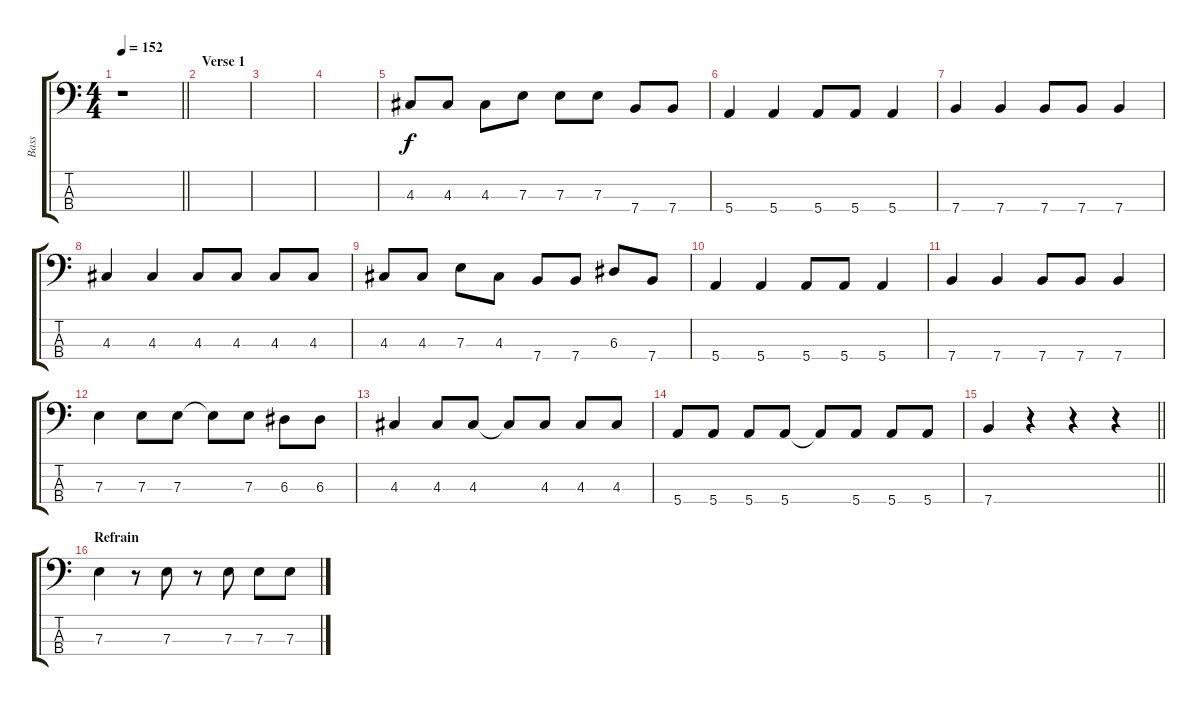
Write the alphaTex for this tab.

\track ("Bass" "Bass") {instrument electricbasspick}
\staff {score tabs}
\tuning (G2 D2 A1 E1) {hide}
\ts (4 4)
\tempo 152
\clef f4
\barLineRight lightlight
\ks c
r.1{dy f instrument electricbasspick} |
\section ("" "Verse 1")
|
|
|
4.3.8 4.3.8 4.3.8 7.3.8 7.3.8 7.3.8 7.4.8 7.4.8 |
5.4.4 5.4.4 5.4.8 5.4.8 5.4.4 |
7.4.4 7.4.4 7.4.8 7.4.8 7.4.4 |
4.3.4 4.3.4 4.3.8 4.3.8 4.3.8 4.3.8 |
4.3.8 4.3.8 7.3.8 4.3.8 7.4.8 7.4.8 6.3.8 7.4.8 |
5.4.4 5.4.4 5.4.8 5.4.8 5.4.4 |
7.4.4 7.4.4 7.4.8 7.4.8 7.4.4 |
7.3.4 7.3.8 7.3.8 7.3{t}.8 7.3.8 6.3.8 6.3.8 |
4.3.4 4.3.8 4.3.8 4.3{t}.8 4.3.8 4.3.8 4.3.8 |
5.4.8 5.4.8 5.4.8 5.4.8 5.4{t}.8 5.4.8 5.4.8 5.4.8 |
\barLineRight lightlight
7.4.4 r.4 r.4 r.4 |
\section ("" "Refrain")
7.3.4 r.8 7.3.8 r.8 7.3.8 7.3.8 7.3.8
